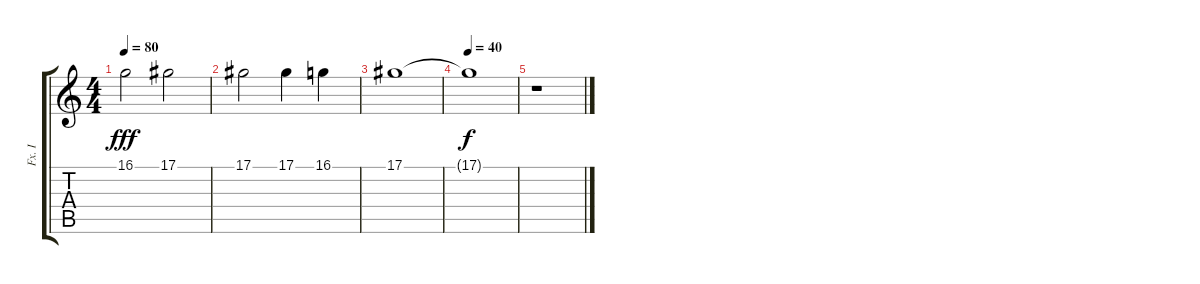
\track ("Fx. I" "Fx. I") {instrument ocarina}
\staff {score tabs}
\tuning (Eb4 Bb3 Gb3 Db3 Ab2 Eb2) {hide}
\ts (4 4)
\tempo 80
\clef g2
\ks c
16.1.2{dy fff} 17.1.2 |
17.1.2 17.1.4 16.1.4 |
17.1.1 |
\tempo 40
17.1{t}.1{dy f} |
r.1
